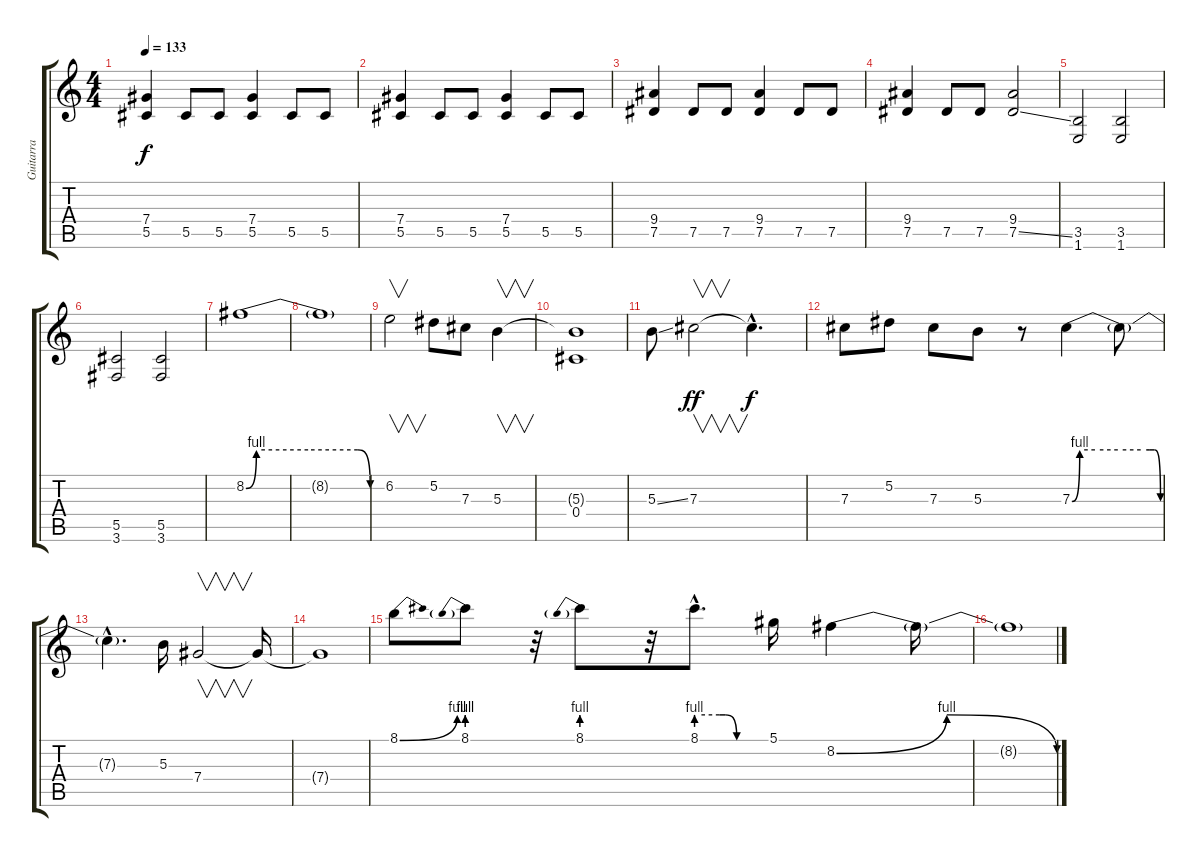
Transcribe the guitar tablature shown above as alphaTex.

\track ("Guitarra" "Guitarra") {instrument distortionguitar}
\staff {score tabs}
\tuning (Eb4 Bb3 Gb3 Db3 Ab2 Eb2) {hide}
\ts (4 4)
\tempo 133
\clef g2
\ks c
(7.4 5.5).4{dy f instrument distortionguitar} 5.5.8 5.5.8 (7.4 5.5).4 5.5.8 5.5.8 |
(7.4 5.5).4 5.5.8 5.5.8 (7.4 5.5).4 5.5.8 5.5.8 |
(9.4 7.5).4 7.5.8 7.5.8 (9.4 7.5).4 7.5.8 7.5.8 |
(9.4 7.5).4 7.5.8 7.5.8 (9.4 7.5{ss}).2 |
(3.5 1.6).2 (3.5 1.6).2 |
(5.5 3.6).2 (5.5 3.6).2 |
8.2{be (custom 0 0 5 4 30 4 54 4 60 0)}.1 |
8.2{t}.1 |
6.2.2{v} 5.2.8 7.3.8 5.3.4{v} |
(5.3{t} 0.4).1 |
5.3{ss}.8 7.3.2{v dy ff} 7.3{hac t}.4{d dy f} |
7.3.8 5.2.8 7.3.8 5.3.8 r.8 7.3{be (custom 0 0 5 4 15 4 30 4 45 4 51 4 54 4 58 0 60 0)}.4 7.3{t}.8 |
7.3{hac t}.4{d} 5.3.16 7.4.2{v} 7.4{t}.16 |
7.4{t}.1 |
8.1{be (bend 0 0 60 4)}.8 8.1{be (prebend 0 4 60 4)}.8 r.32 8.1{be (prebend 0 4 60 4)}.8 r.32 8.1{be (custom 0 4 20 4 25 4 35 0 40 0 60 0) hac}.8{d} 5.1.16 8.2{be (bendrelease 0 0 5 4 54 4 60 0)}.4 8.2{t}.16 |
8.2{t}.1
